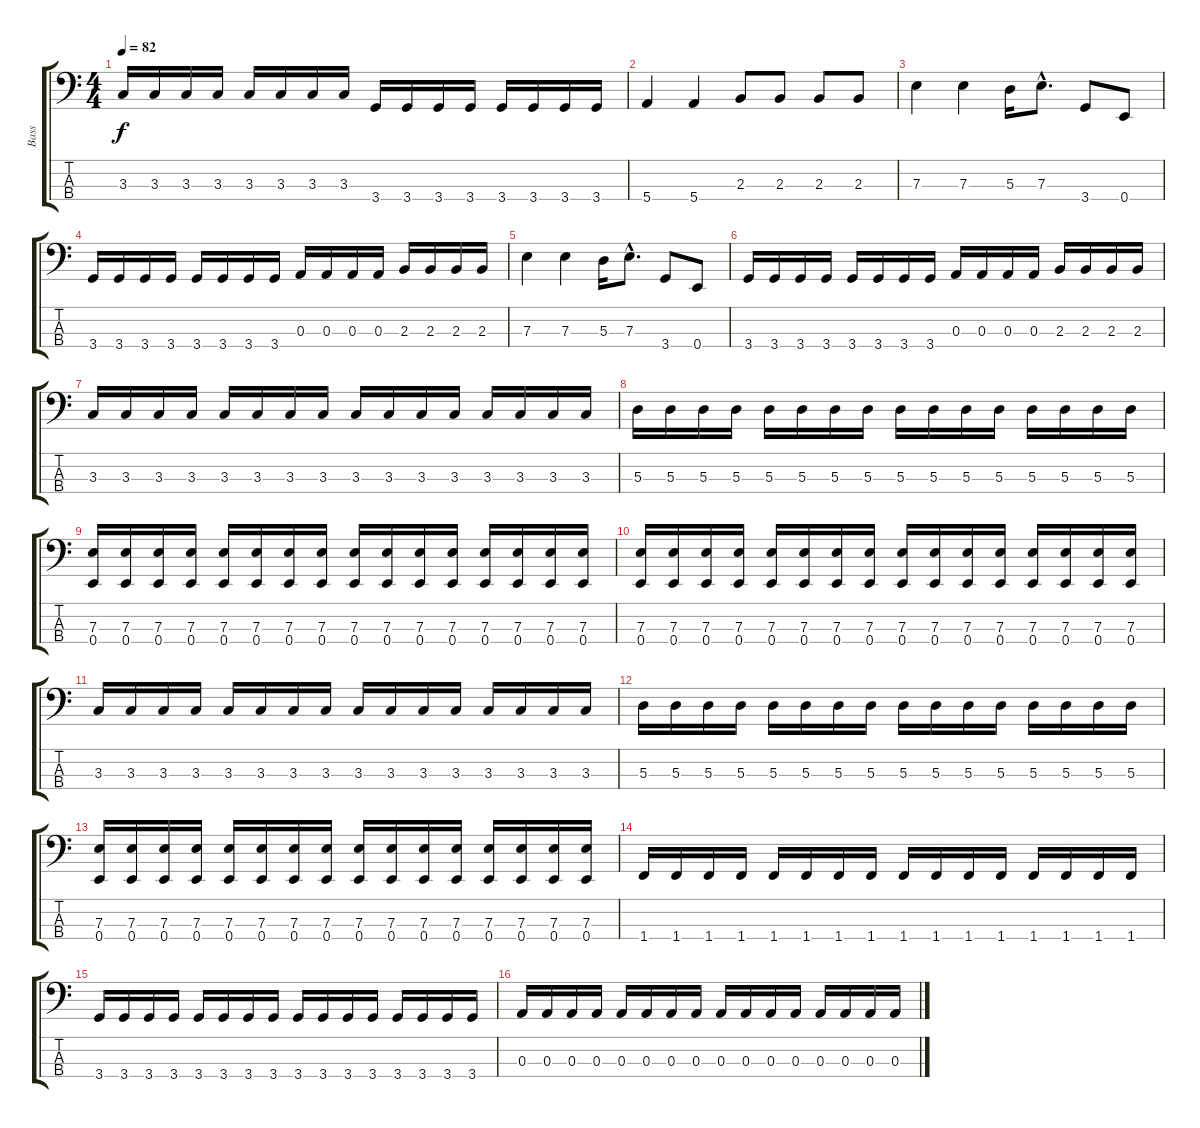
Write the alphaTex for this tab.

\track ("Bass" "Bass") {instrument electricbasspick}
\staff {score tabs}
\tuning (G2 D2 A1 E1) {hide}
\ts (4 4)
\tempo 82
\clef f4
\ks c
3.3.16{dy f} 3.3.16 3.3.16 3.3.16 3.3.16 3.3.16 3.3.16 3.3.16 3.4.16 3.4.16 3.4.16 3.4.16 3.4.16 3.4.16 3.4.16 3.4.16 |
5.4.4 5.4.4 2.3.8 2.3.8 2.3.8 2.3.8 |
\section ("" "")
7.3.4 7.3.4 5.3.16 7.3{hac}.8{d} 3.4.8 0.4.8 |
3.4.16 3.4.16 3.4.16 3.4.16 3.4.16 3.4.16 3.4.16 3.4.16 0.3.16 0.3.16 0.3.16 0.3.16 2.3.16 2.3.16 2.3.16 2.3.16 |
7.3.4 7.3.4 5.3.16 7.3{hac}.8{d} 3.4.8 0.4.8 |
3.4.16 3.4.16 3.4.16 3.4.16 3.4.16 3.4.16 3.4.16 3.4.16 0.3.16 0.3.16 0.3.16 0.3.16 2.3.16 2.3.16 2.3.16 2.3.16 |
\section ("" "")
3.3.16 3.3.16 3.3.16 3.3.16 3.3.16 3.3.16 3.3.16 3.3.16 3.3.16 3.3.16 3.3.16 3.3.16 3.3.16 3.3.16 3.3.16 3.3.16 |
5.3.16 5.3.16 5.3.16 5.3.16 5.3.16 5.3.16 5.3.16 5.3.16 5.3.16 5.3.16 5.3.16 5.3.16 5.3.16 5.3.16 5.3.16 5.3.16 |
(7.3 0.4).16 (7.3 0.4).16 (7.3 0.4).16 (7.3 0.4).16 (7.3 0.4).16 (7.3 0.4).16 (7.3 0.4).16 (7.3 0.4).16 (7.3 0.4).16 (7.3 0.4).16 (7.3 0.4).16 (7.3 0.4).16 (7.3 0.4).16 (7.3 0.4).16 (7.3 0.4).16 (7.3 0.4).16 |
(7.3 0.4).16 (7.3 0.4).16 (7.3 0.4).16 (7.3 0.4).16 (7.3 0.4).16 (7.3 0.4).16 (7.3 0.4).16 (7.3 0.4).16 (7.3 0.4).16 (7.3 0.4).16 (7.3 0.4).16 (7.3 0.4).16 (7.3 0.4).16 (7.3 0.4).16 (7.3 0.4).16 (7.3 0.4).16 |
\section ("" "")
3.3.16 3.3.16 3.3.16 3.3.16 3.3.16 3.3.16 3.3.16 3.3.16 3.3.16 3.3.16 3.3.16 3.3.16 3.3.16 3.3.16 3.3.16 3.3.16 |
5.3.16 5.3.16 5.3.16 5.3.16 5.3.16 5.3.16 5.3.16 5.3.16 5.3.16 5.3.16 5.3.16 5.3.16 5.3.16 5.3.16 5.3.16 5.3.16 |
(7.3 0.4).16 (7.3 0.4).16 (7.3 0.4).16 (7.3 0.4).16 (7.3 0.4).16 (7.3 0.4).16 (7.3 0.4).16 (7.3 0.4).16 (7.3 0.4).16 (7.3 0.4).16 (7.3 0.4).16 (7.3 0.4).16 (7.3 0.4).16 (7.3 0.4).16 (7.3 0.4).16 (7.3 0.4).16 |
1.4.16 1.4.16 1.4.16 1.4.16 1.4.16 1.4.16 1.4.16 1.4.16 1.4.16 1.4.16 1.4.16 1.4.16 1.4.16 1.4.16 1.4.16 1.4.16 |
3.4.16 3.4.16 3.4.16 3.4.16 3.4.16 3.4.16 3.4.16 3.4.16 3.4.16 3.4.16 3.4.16 3.4.16 3.4.16 3.4.16 3.4.16 3.4.16 |
0.3.16 0.3.16 0.3.16 0.3.16 0.3.16 0.3.16 0.3.16 0.3.16 0.3.16 0.3.16 0.3.16 0.3.16 0.3.16 0.3.16 0.3.16 0.3.16
